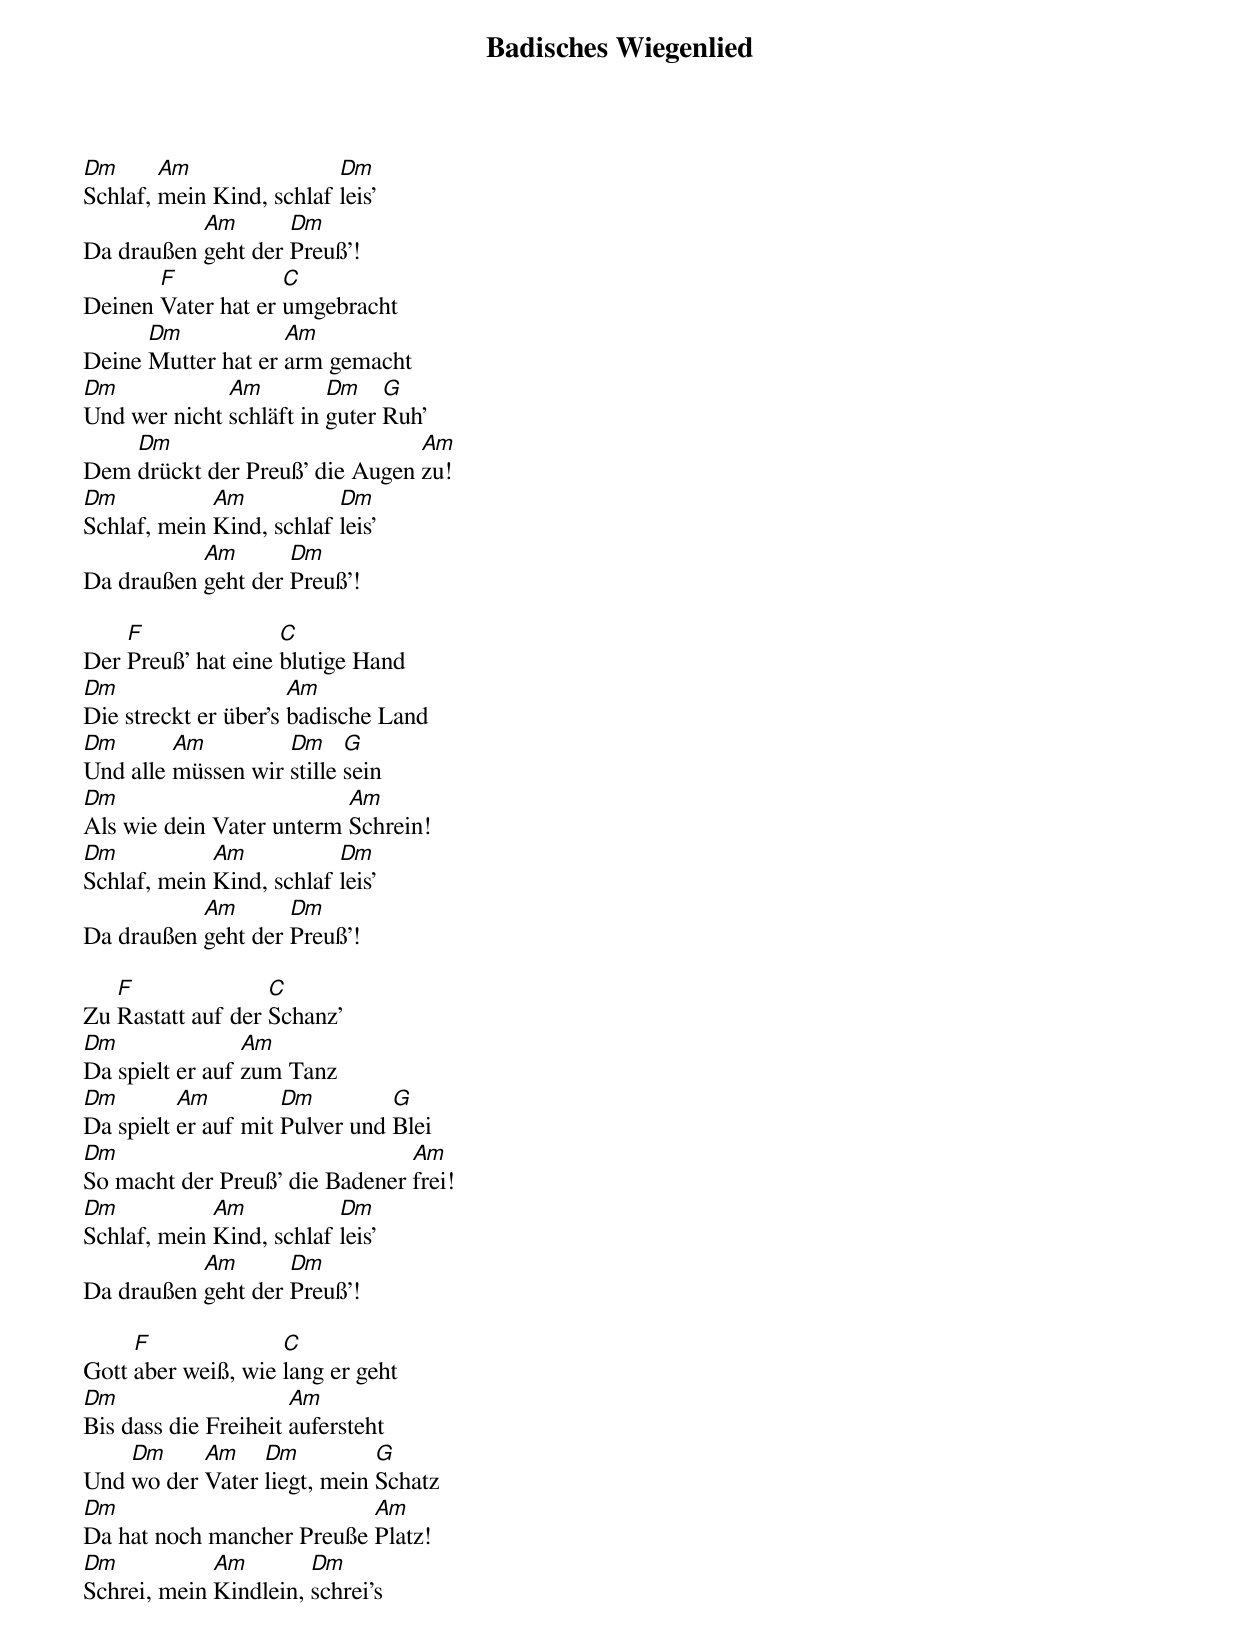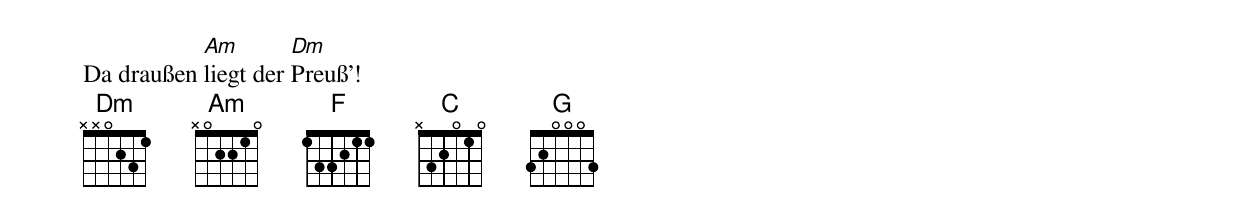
{t:Badisches Wiegenlied}

[Dm]Schlaf, [Am]mein Kind, schlaf [Dm]leis'
Da draußen [Am]geht der [Dm]Preuß'!
Deinen [F]Vater hat er [C]umgebracht
Deine [Dm]Mutter hat er [Am]arm gemacht
[Dm]Und wer nicht [Am]schläft in [Dm]guter [G]Ruh'
Dem [Dm]drückt der Preuß' die Augen [Am]zu!
[Dm]Schlaf, mein [Am]Kind, schlaf [Dm]leis'
Da draußen [Am]geht der [Dm]Preuß'!

Der [F]Preuß' hat eine [C]blutige Hand
[Dm]Die streckt er über's [Am]badische Land
[Dm]Und alle [Am]müssen wir [Dm]stille [G]sein
[Dm]Als wie dein Vater unterm [Am]Schrein!
[Dm]Schlaf, mein [Am]Kind, schlaf [Dm]leis'
Da draußen [Am]geht der [Dm]Preuß'!

Zu [F]Rastatt auf der [C]Schanz'
[Dm]Da spielt er auf [Am]zum Tanz
[Dm]Da spielt [Am]er auf mit [Dm]Pulver und [G]Blei
[Dm]So macht der Preuß' die Badener [Am]frei!
[Dm]Schlaf, mein [Am]Kind, schlaf [Dm]leis'
Da draußen [Am]geht der [Dm]Preuß'!

Gott [F]aber weiß, wie [C]lang er geht
[Dm]Bis dass die Freiheit [Am]aufersteht
Und [Dm]wo der [Am]Vater [Dm]liegt, mein [G]Schatz
[Dm]Da hat noch mancher Preuße [Am]Platz!
[Dm]Schrei, mein [Am]Kindlein, [Dm]schrei's
Da draußen [Am]liegt der [Dm]Preuß'!
